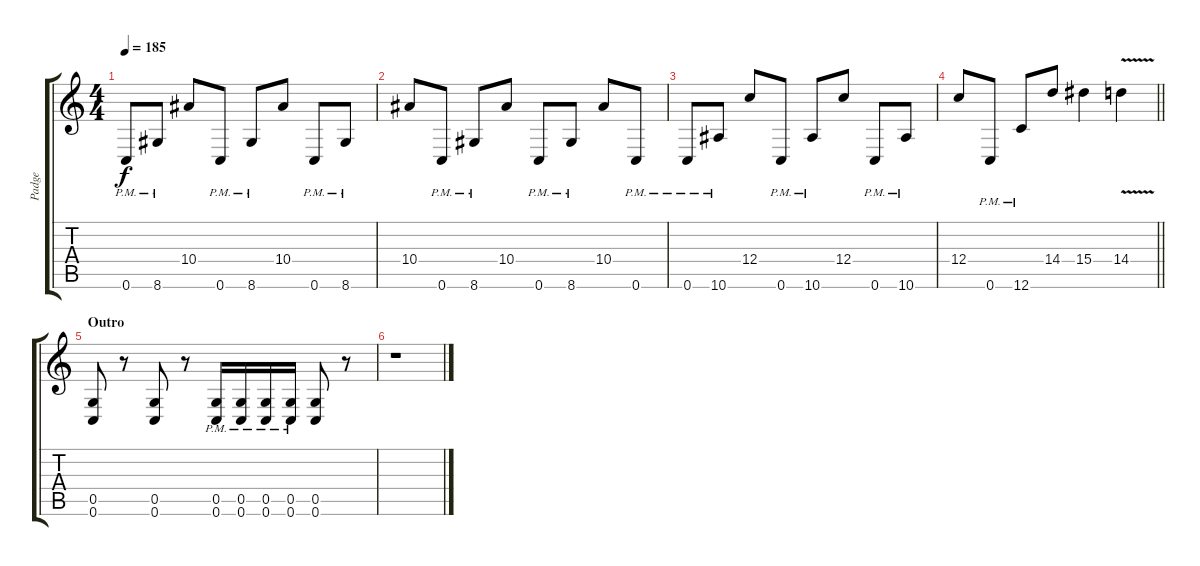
\track ("Padge" "Padge") {instrument distortionguitar}
\staff {score tabs}
\tuning (D4 A3 F3 C3 G2 C2) {hide}
\ts (4 4)
\tempo 185
\clef g2
\ks c
0.6{pm}.8{dy f} 8.6{pm}.8 10.4.8 0.6{pm}.8 8.6{pm}.8 10.4.8 0.6{pm}.8 8.6{pm}.8 |
10.4.8 0.6{pm}.8 8.6{pm}.8 10.4.8 0.6{pm}.8 8.6{pm}.8 10.4.8 0.6{pm}.8 |
0.6{pm}.8 10.6{pm}.8 12.4.8 0.6{pm}.8 10.6{pm}.8 12.4.8 0.6{pm}.8 10.6{pm}.8 |
\barLineRight lightlight
12.4.8 0.6{pm}.8 12.6{pm}.8 14.4.8 15.4.4 14.4{v}.4 |
\section ("" "Outro")
(0.5 0.6).8 r.8 (0.5 0.6).8 r.8 (0.5{pm} 0.6{pm}).16 (0.5{pm} 0.6{pm}).16 (0.5{pm} 0.6{pm}).16 (0.5{pm} 0.6{pm}).16 (0.5 0.6).8 r.8 |
r.1
